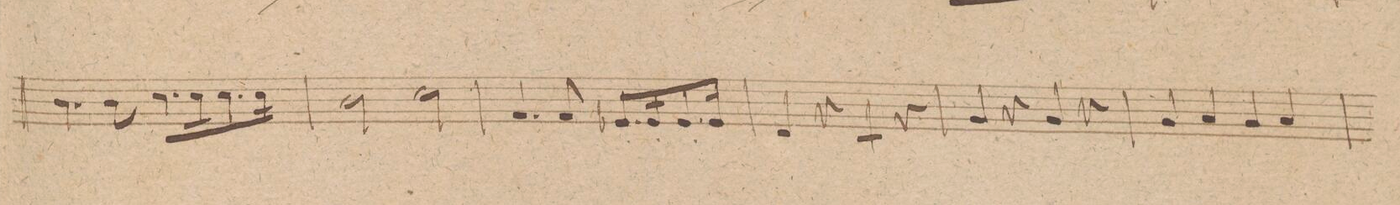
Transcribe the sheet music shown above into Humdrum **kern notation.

**kern	**dynam
*I"Clarnetto. in A.	*
*clefG2	*
*k[f#c#g#]	*
*met(c|)	*
*M2/2	*
4.g#\	.
8g#\	.
8.a\L	.
16a\K	.
8.a\	.
16a\Jk	.
=45	=45
2g#\	.
2a\	.
=46	=46
4.d/	.
8d/	.
8.cX/L	.
16c/K	.
8.c/	.
16c/Jk	.
=47	=47
4B/	.
4r	.
4A/	.
4r	.
=48	=48
4e/	.
4r	.
4e/	.
4r	.
=49	=49
4e/	.
4f#/	.
4e/	.
4f#/	.
=50	=50
*-	*-
